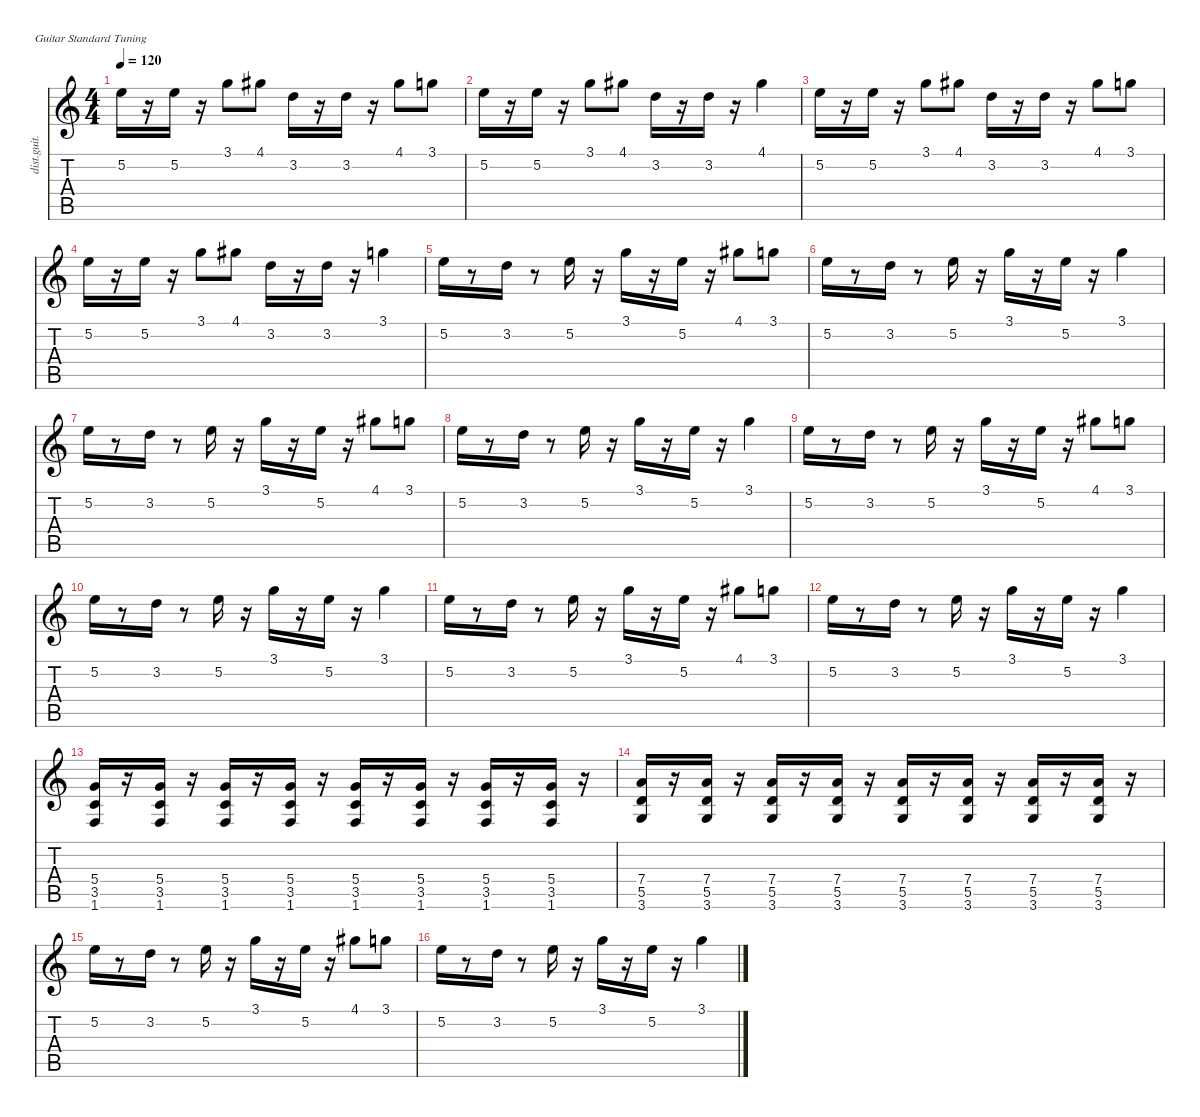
\defaultSystemsLayout 4
\hideDynamics
\bracketExtendMode nobrackets
\otherSystemsTrackNameOrientation horizontal
\track ("Distortion Guitar" "dist.guit.") {instrument distortionguitar}
\staff {score tabs}
\tuning (E4 B3 G3 D3 A2 E2)
\ts (4 4)
\tempo 120
\clef g2
\ks c
5.2.16{dy mf instrument distortionguitar beam Down} r.16{beam Down} 5.2.16{beam Down} r.16{beam Down} 3.1.8{beam Down} 4.1{acc #}.8{beam Down} 3.2.16{beam Down} r.16{beam Down} 3.2.16{beam Down} r.16{beam Down} 4.1{acc #}.8{beam Down} 3.1.8{beam Down} |
5.2.16{beam Down} r.16{beam Down} 5.2.16{beam Down} r.16{beam Down} 3.1.8{beam Down} 4.1{acc #}.8{beam Down} 3.2.16{beam Down} r.16{beam Down} 3.2.16{beam Down} r.16{beam Down} 4.1{acc #}.4{beam Down} |
5.2.16{beam Down} r.16{beam Down} 5.2.16{beam Down} r.16{beam Down} 3.1.8{beam Down} 4.1{acc #}.8{beam Down} 3.2.16{beam Down} r.16{beam Down} 3.2.16{beam Down} r.16{beam Down} 4.1{acc #}.8{beam Down} 3.1.8{beam Down} |
5.2.16{beam Down} r.16{beam Down} 5.2.16{beam Down} r.16{beam Down} 3.1.8{beam Down} 4.1{acc #}.8{beam Down} 3.2.16{beam Down} r.16{beam Down} 3.2.16{beam Down} r.16{beam Down} 3.1.4{beam Down} |
5.2.16{beam Down} r.8{beam Down} 3.2.16{beam Down} r.8{beam Down} 5.2.16{beam Down} r.16{beam Down} 3.1.16{beam Down} r.16{beam Down} 5.2.16{beam Down} r.16{beam Down} 4.1{acc #}.8{beam Down} 3.1.8{beam Down} |
5.2.16{beam Down} r.8{beam Down} 3.2.16{beam Down} r.8{beam Down} 5.2.16{beam Down} r.16{beam Down} 3.1.16{beam Down} r.16{beam Down} 5.2.16{beam Down} r.16{beam Down} 3.1.4{beam Down} |
5.2.16{beam Down} r.8{beam Down} 3.2.16{beam Down} r.8{beam Down} 5.2.16{beam Down} r.16{beam Down} 3.1.16{beam Down} r.16{beam Down} 5.2.16{beam Down} r.16{beam Down} 4.1{acc #}.8{beam Down} 3.1.8{beam Down} |
5.2.16{beam Down} r.8{beam Down} 3.2.16{beam Down} r.8{beam Down} 5.2.16{beam Down} r.16{beam Down} 3.1.16{beam Down} r.16{beam Down} 5.2.16{beam Down} r.16{beam Down} 3.1.4{beam Down} |
5.2.16{beam Down} r.8{beam Down} 3.2.16{beam Down} r.8{beam Down} 5.2.16{beam Down} r.16{beam Down} 3.1.16{beam Down} r.16{beam Down} 5.2.16{beam Down} r.16{beam Down} 4.1{acc #}.8{beam Down} 3.1.8{beam Down} |
5.2.16{beam Down} r.8{beam Down} 3.2.16{beam Down} r.8{beam Down} 5.2.16{beam Down} r.16{beam Down} 3.1.16{beam Down} r.16{beam Down} 5.2.16{beam Down} r.16{beam Down} 3.1.4{beam Down} |
5.2.16{beam Down} r.8{beam Down} 3.2.16{beam Down} r.8{beam Down} 5.2.16{beam Down} r.16{beam Down} 3.1.16{beam Down} r.16{beam Down} 5.2.16{beam Down} r.16{beam Down} 4.1{acc #}.8{beam Down} 3.1.8{beam Down} |
5.2.16{beam Down} r.8{beam Down} 3.2.16{beam Down} r.8{beam Down} 5.2.16{beam Down} r.16{beam Down} 3.1.16{beam Down} r.16{beam Down} 5.2.16{beam Down} r.16{beam Down} 3.1.4{beam Down} |
(1.6 3.5 5.4).16{beam Up} r.16{beam Up} (1.6 3.5 5.4).16{beam Up} r.16{beam Up} (1.6 3.5 5.4).16{beam Up} r.16{beam Up} (1.6 3.5 5.4).16{beam Up} r.16{beam Up} (1.6 3.5 5.4).16{beam Up} r.16{beam Up} (1.6 3.5 5.4).16{beam Up} r.16{beam Up} (1.6 3.5 5.4).16{beam Up} r.16{beam Up} (1.6 3.5 5.4).16{beam Up} r.16{beam Up} |
(3.6 5.5 7.4).16{beam Up} r.16{beam Up} (3.6 5.5 7.4).16{beam Up} r.16{beam Up} (3.6 5.5 7.4).16{beam Up} r.16{beam Up} (3.6 5.5 7.4).16{beam Up} r.16{beam Up} (3.6 5.5 7.4).16{beam Up} r.16{beam Up} (3.6 5.5 7.4).16{beam Up} r.16{beam Up} (3.6 5.5 7.4).16{beam Up} r.16{beam Up} (3.6 5.5 7.4).16{beam Up} r.16{beam Up} |
5.2.16{beam Down} r.8{beam Down} 3.2.16{beam Down} r.8{beam Down} 5.2.16{beam Down} r.16{beam Down} 3.1.16{beam Down} r.16{beam Down} 5.2.16{beam Down} r.16{beam Down} 4.1{acc #}.8{beam Down} 3.1.8{beam Down} |
5.2.16{beam Down} r.8{beam Down} 3.2.16{beam Down} r.8{beam Down} 5.2.16{beam Down} r.16{beam Down} 3.1.16{beam Down} r.16{beam Down} 5.2.16{beam Down} r.16{beam Down} 3.1.4{beam Down}
